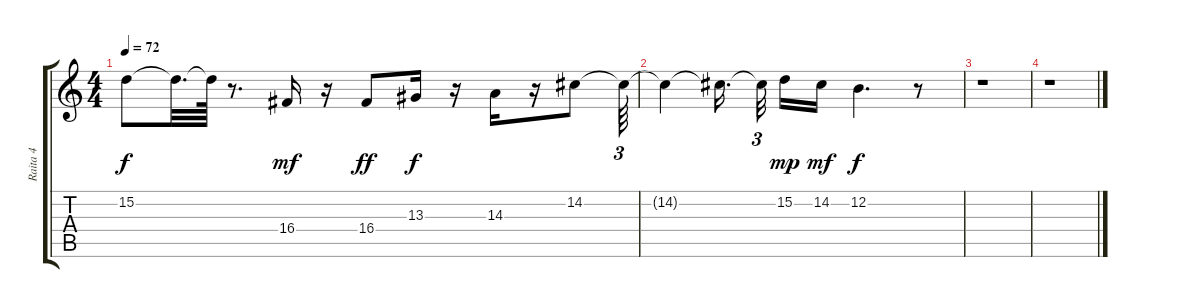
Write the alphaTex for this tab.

\track ("Raita 4" "Raita 4") {instrument lead3calliope}
\staff {score tabs}
\tuning (E4 B3 G3 D3 A2 E2) {hide}
\ts (4 4)
\tempo 72
\clef g2
\ks c
15.2{t}.8{dy f} 15.2{t}.32{d} 15.2{t}.64 r.8{d} 16.4.16{dy mf} r.16 16.4.8{dy ff} 13.3.16{dy f} r.16 14.3.16 r.16 14.2.8 14.2{t}.64{tu (3 2)} |
14.2{t}.4 14.2{t}.16{d beam splitsecondary} 14.2{t}.32{tu (3 2) beam splitsecondary} 15.2.16{dy mp} 14.2.16{dy mf} 12.2.4{d dy f} r.8 |
r.1 |
r.1
